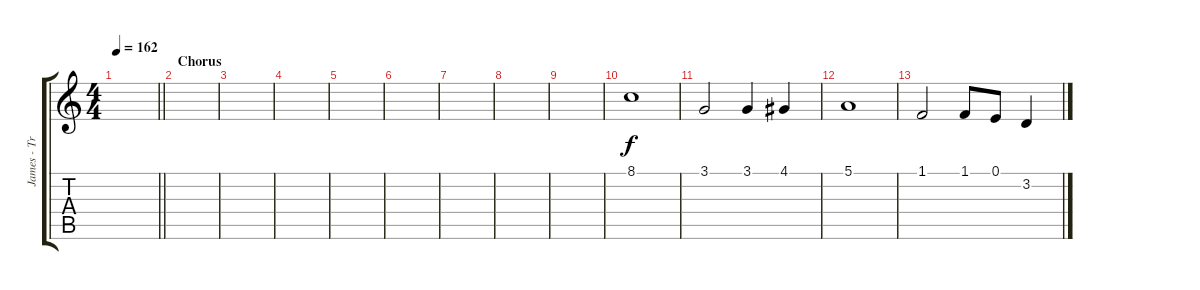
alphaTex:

\track ("James - Trumpet" "James - Tr") {instrument trumpet}
\staff {score tabs}
\tuning (E4 B3 G3 D3 A2 E2) {hide}
\ts (4 4)
\tempo 162
\clef g2
\barLineRight lightlight
\ks c
|
\section ("" "Chorus")
|
|
|
|
|
|
|
|
8.1.1 |
3.1.2 3.1.4 4.1.4 |
5.1.1 |
1.1.2 1.1.8 0.1.8 3.2.4
